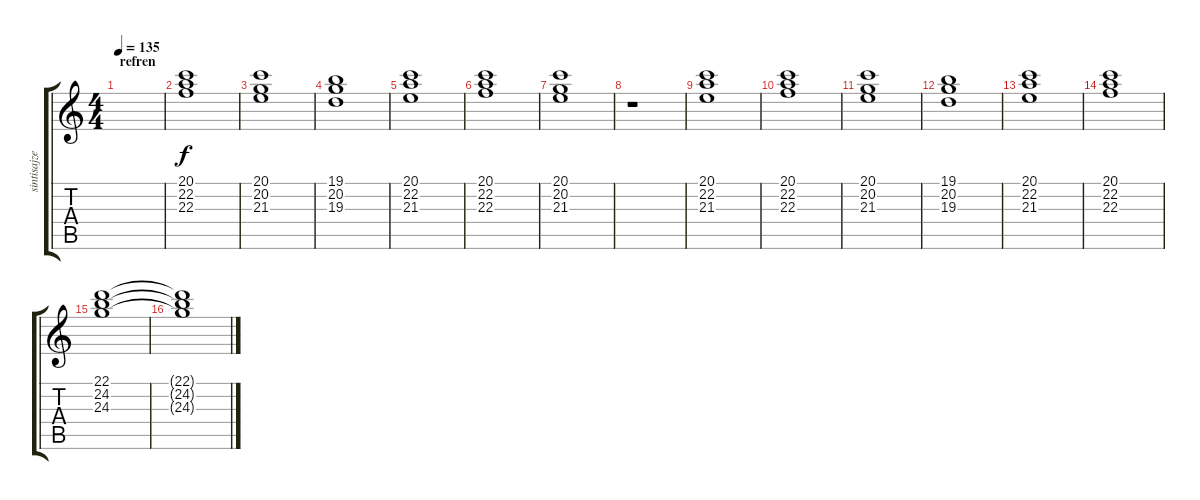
\track ("sintisajzer" "sintisajze") {instrument rockorgan}
\staff {score tabs}
\tuning (E4 B3 G3 D3 A2 E2) {hide}
\ts (4 4)
\section ("" "refren")
\tempo 135
\clef g2
\ks c
|
(20.1 22.2 22.3).1{volume 8} |
(20.1 20.2 21.3).1 |
(19.1 20.2 19.3).1 |
(20.1 22.2 21.3).1 |
(20.1 22.2 22.3).1 |
(20.1 20.2 21.3).1 |
r.1 |
(20.1 22.2 21.3).1 |
(20.1 22.2 22.3).1 |
(20.1 20.2 21.3).1 |
(19.1 20.2 19.3).1 |
(20.1 22.2 21.3).1 |
(20.1 22.2 22.3).1 |
(22.1 24.2 24.3).1 |
(22.1{t} 24.2{t} 24.3{t}).1
